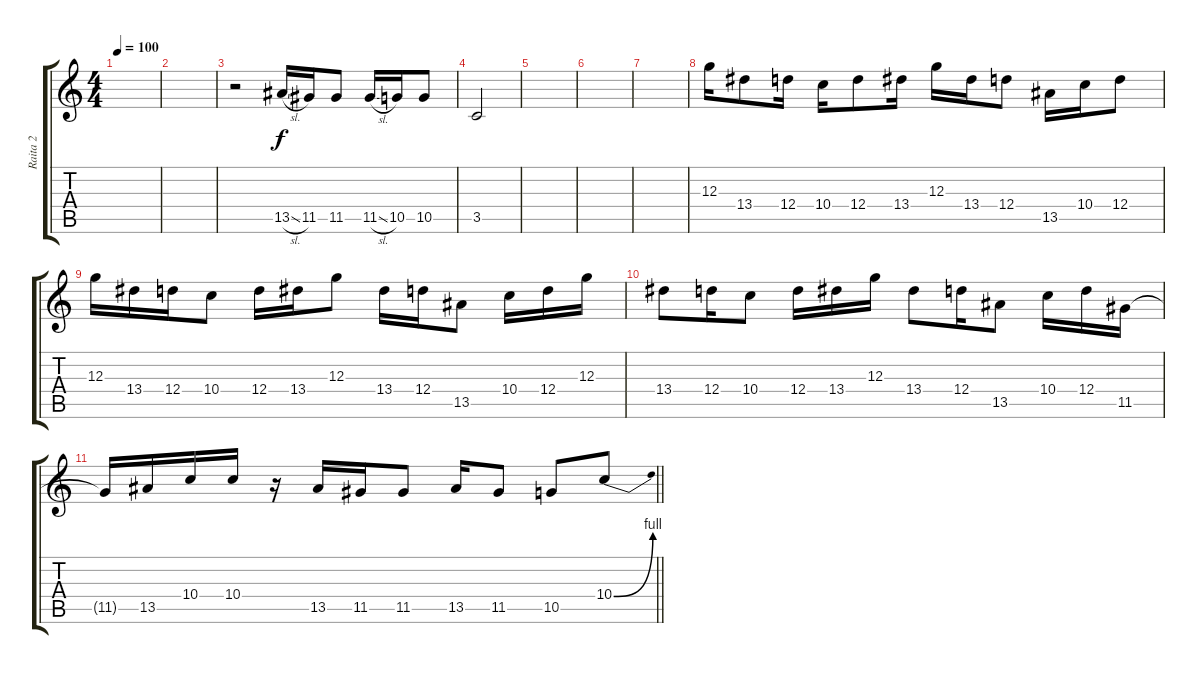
\track ("Raita 2" "Raita 2") {instrument overdrivenguitar}
\staff {score tabs}
\tuning (E4 B3 G3 D3 A2 E2) {hide}
\ts (4 4)
\tempo 100
\clef g2
\ks c
|
|
r.2 13.5{sl}.16 11.5.16 11.5.8 11.5{sl}.16 10.5.16 10.5.8 |
3.5.2 |
|
|
|
12.3.16 13.4.8 12.4.16 10.4.16 12.4.8 13.4.16 12.3.16 13.4.16 12.4.8 13.5.16 10.4.16 12.4.8 |
12.3.16 13.4.16 12.4.16 10.4.8 12.4.16 13.4.16 12.3.8 13.4.16 12.4.16 13.5.8 10.4.16 12.4.16 12.3.16 |
13.4.8 12.4.16 10.4.8 12.4.16 13.4.16 12.3.16 13.4.8 12.4.16 13.5.8 10.4.16 12.4.16 11.5.16 |
\barLineRight lightlight
11.5{t}.16 13.5.16 10.4.16 10.4.16 r.16 13.5.16 11.5.16 11.5.8 13.5.16 11.5.8 10.5.8 10.4{be (bend 0 0 60 4)}.8
